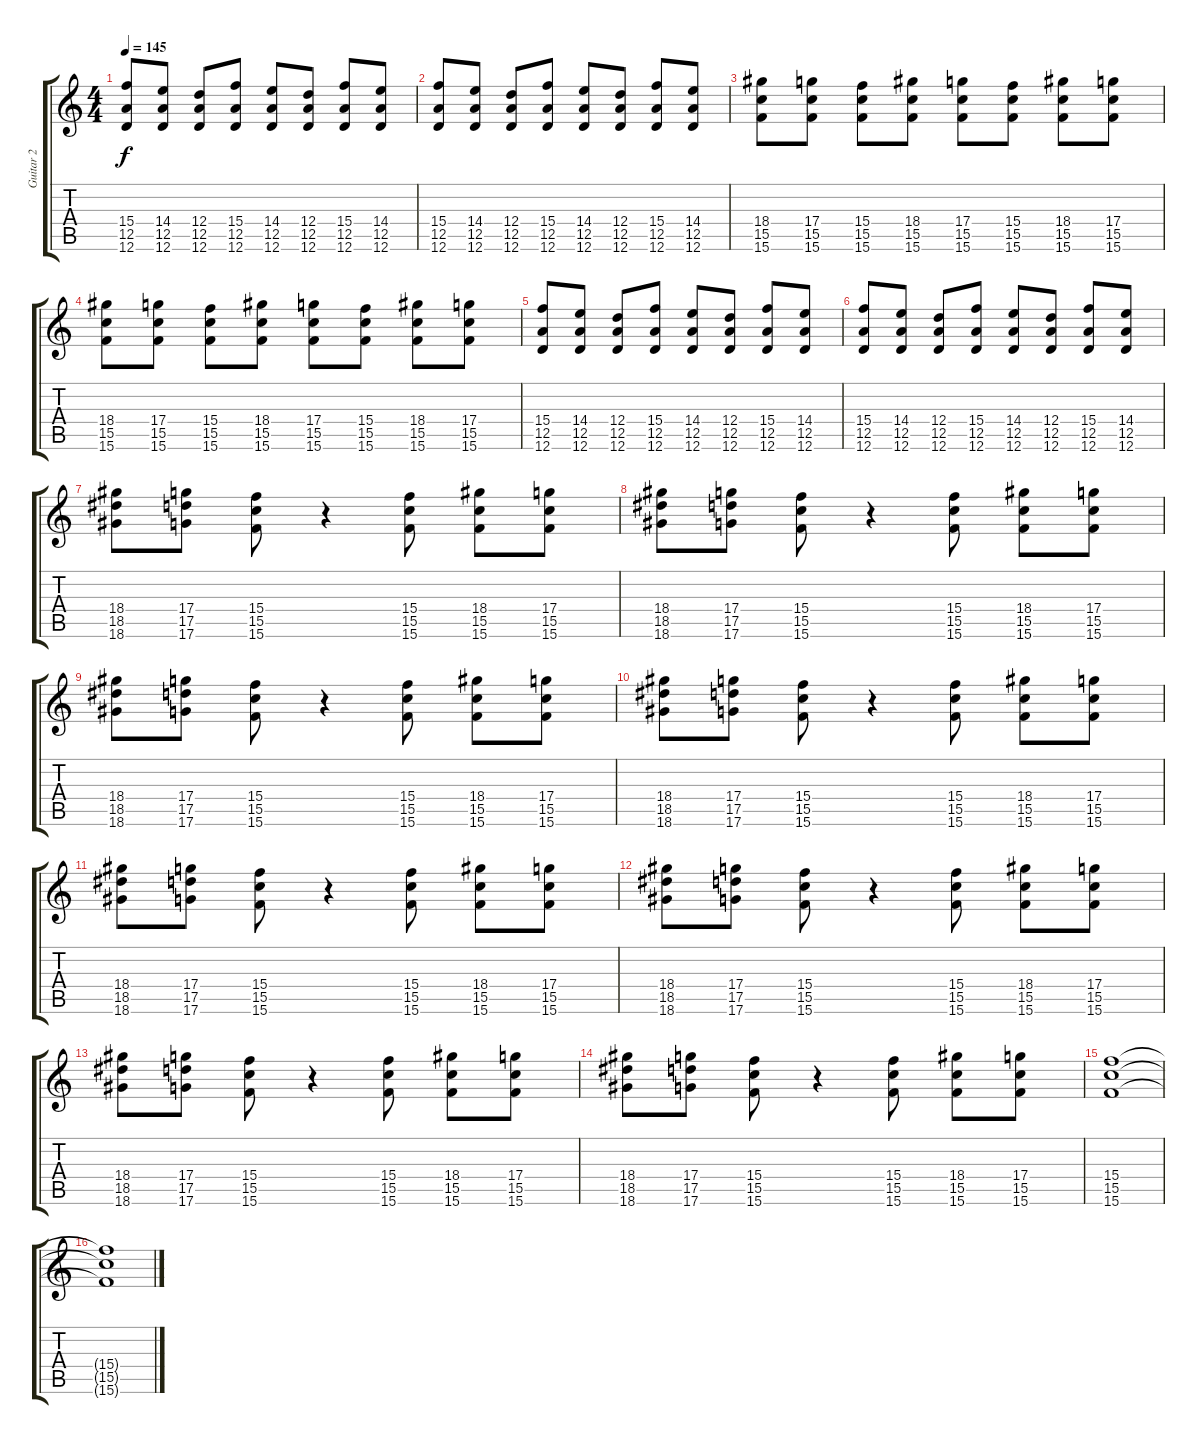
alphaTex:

\track ("Guitar 2" "Guitar 2") {instrument overdrivenguitar}
\staff {score tabs}
\tuning (E4 B3 G3 D3 A2 D2) {hide}
\ts (4 4)
\tempo 145
\clef g2
\ks c
(15.4 12.5 12.6).8{dy f} (14.4 12.5 12.6).8 (12.4 12.5 12.6).8 (15.4 12.5 12.6).8 (14.4 12.5 12.6).8 (12.4 12.5 12.6).8 (15.4 12.5 12.6).8 (14.4 12.5 12.6).8 |
(15.4 12.5 12.6).8 (14.4 12.5 12.6).8 (12.4 12.5 12.6).8 (15.4 12.5 12.6).8 (14.4 12.5 12.6).8 (12.4 12.5 12.6).8 (15.4 12.5 12.6).8 (14.4 12.5 12.6).8 |
(18.4 15.5 15.6).8 (17.4 15.5 15.6).8 (15.4 15.5 15.6).8 (18.4 15.5 15.6).8 (17.4 15.5 15.6).8 (15.4 15.5 15.6).8 (18.4 15.5 15.6).8 (17.4 15.5 15.6).8 |
(18.4 15.5 15.6).8 (17.4 15.5 15.6).8 (15.4 15.5 15.6).8 (18.4 15.5 15.6).8 (17.4 15.5 15.6).8 (15.4 15.5 15.6).8 (18.4 15.5 15.6).8 (17.4 15.5 15.6).8 |
(15.4 12.5 12.6).8 (14.4 12.5 12.6).8 (12.4 12.5 12.6).8 (15.4 12.5 12.6).8 (14.4 12.5 12.6).8 (12.4 12.5 12.6).8 (15.4 12.5 12.6).8 (14.4 12.5 12.6).8 |
(15.4 12.5 12.6).8 (14.4 12.5 12.6).8 (12.4 12.5 12.6).8 (15.4 12.5 12.6).8 (14.4 12.5 12.6).8 (12.4 12.5 12.6).8 (15.4 12.5 12.6).8 (14.4 12.5 12.6).8 |
(18.4 18.5 18.6).8 (17.4 17.5 17.6).8 (15.4 15.5 15.6).8 r.4 (15.4 15.5 15.6).8 (18.4 15.5 15.6).8 (17.4 15.5 15.6).8 |
(18.4 18.5 18.6).8 (17.4 17.5 17.6).8 (15.4 15.5 15.6).8 r.4 (15.4 15.5 15.6).8 (18.4 15.5 15.6).8 (17.4 15.5 15.6).8 |
(18.4 18.5 18.6).8 (17.4 17.5 17.6).8 (15.4 15.5 15.6).8 r.4 (15.4 15.5 15.6).8 (18.4 15.5 15.6).8 (17.4 15.5 15.6).8 |
(18.4 18.5 18.6).8 (17.4 17.5 17.6).8 (15.4 15.5 15.6).8 r.4 (15.4 15.5 15.6).8 (18.4 15.5 15.6).8 (17.4 15.5 15.6).8 |
(18.4 18.5 18.6).8 (17.4 17.5 17.6).8 (15.4 15.5 15.6).8 r.4 (15.4 15.5 15.6).8 (18.4 15.5 15.6).8 (17.4 15.5 15.6).8 |
(18.4 18.5 18.6).8 (17.4 17.5 17.6).8 (15.4 15.5 15.6).8 r.4 (15.4 15.5 15.6).8 (18.4 15.5 15.6).8 (17.4 15.5 15.6).8 |
(18.4 18.5 18.6).8 (17.4 17.5 17.6).8 (15.4 15.5 15.6).8 r.4 (15.4 15.5 15.6).8 (18.4 15.5 15.6).8 (17.4 15.5 15.6).8 |
(18.4 18.5 18.6).8 (17.4 17.5 17.6).8 (15.4 15.5 15.6).8 r.4 (15.4 15.5 15.6).8 (18.4 15.5 15.6).8 (17.4 15.5 15.6).8 |
(15.4 15.5 15.6).1 |
(15.4{t} 15.5{t} 15.6{t}).1
